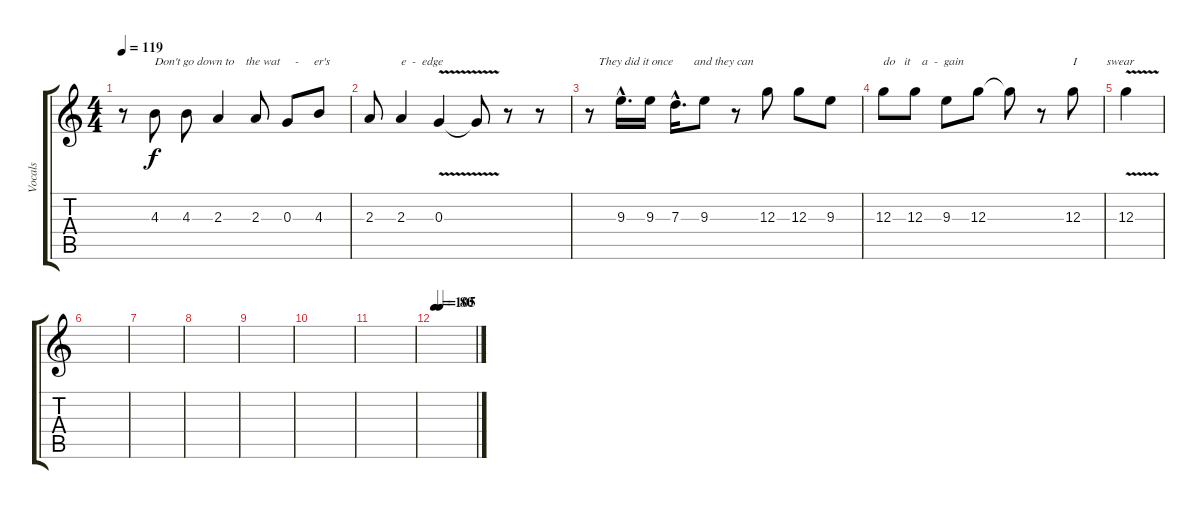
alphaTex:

\track ("Vocals" "Vocals") {instrument contrabass}
\staff {score tabs}
\tuning (E4 B3 G3 D3 A2 E2) {hide}
\ts (4 4)
\tempo 119
\clef g2
\ks c
r.8{dy f} 4.3.8{txt "Don't go down to    the wat     -     er's"} 4.3.8 2.3.4 2.3.8 0.3.8 4.3.8 |
2.3.8 2.3.4{txt "e  -  edge"} 0.3{v}.4 0.3{t}.8 r.8 r.8 |
r.8{txt "   They did it once       and they can"} 9.3{hac}.16{d} 9.3.16 7.3{hac}.16{d} 9.3.8 r.8 12.3.8 12.3.8 9.3.8 |
12.3.8{txt "do   it    a  -  gain"} 12.3.8 9.3.8 12.3.8 12.3{t}.8 r.8 12.3.8{txt "I          swear"} |
12.3{v}.4 |
|
|
|
|
|
|
\tempo 105
\tempo (80 0.125)
